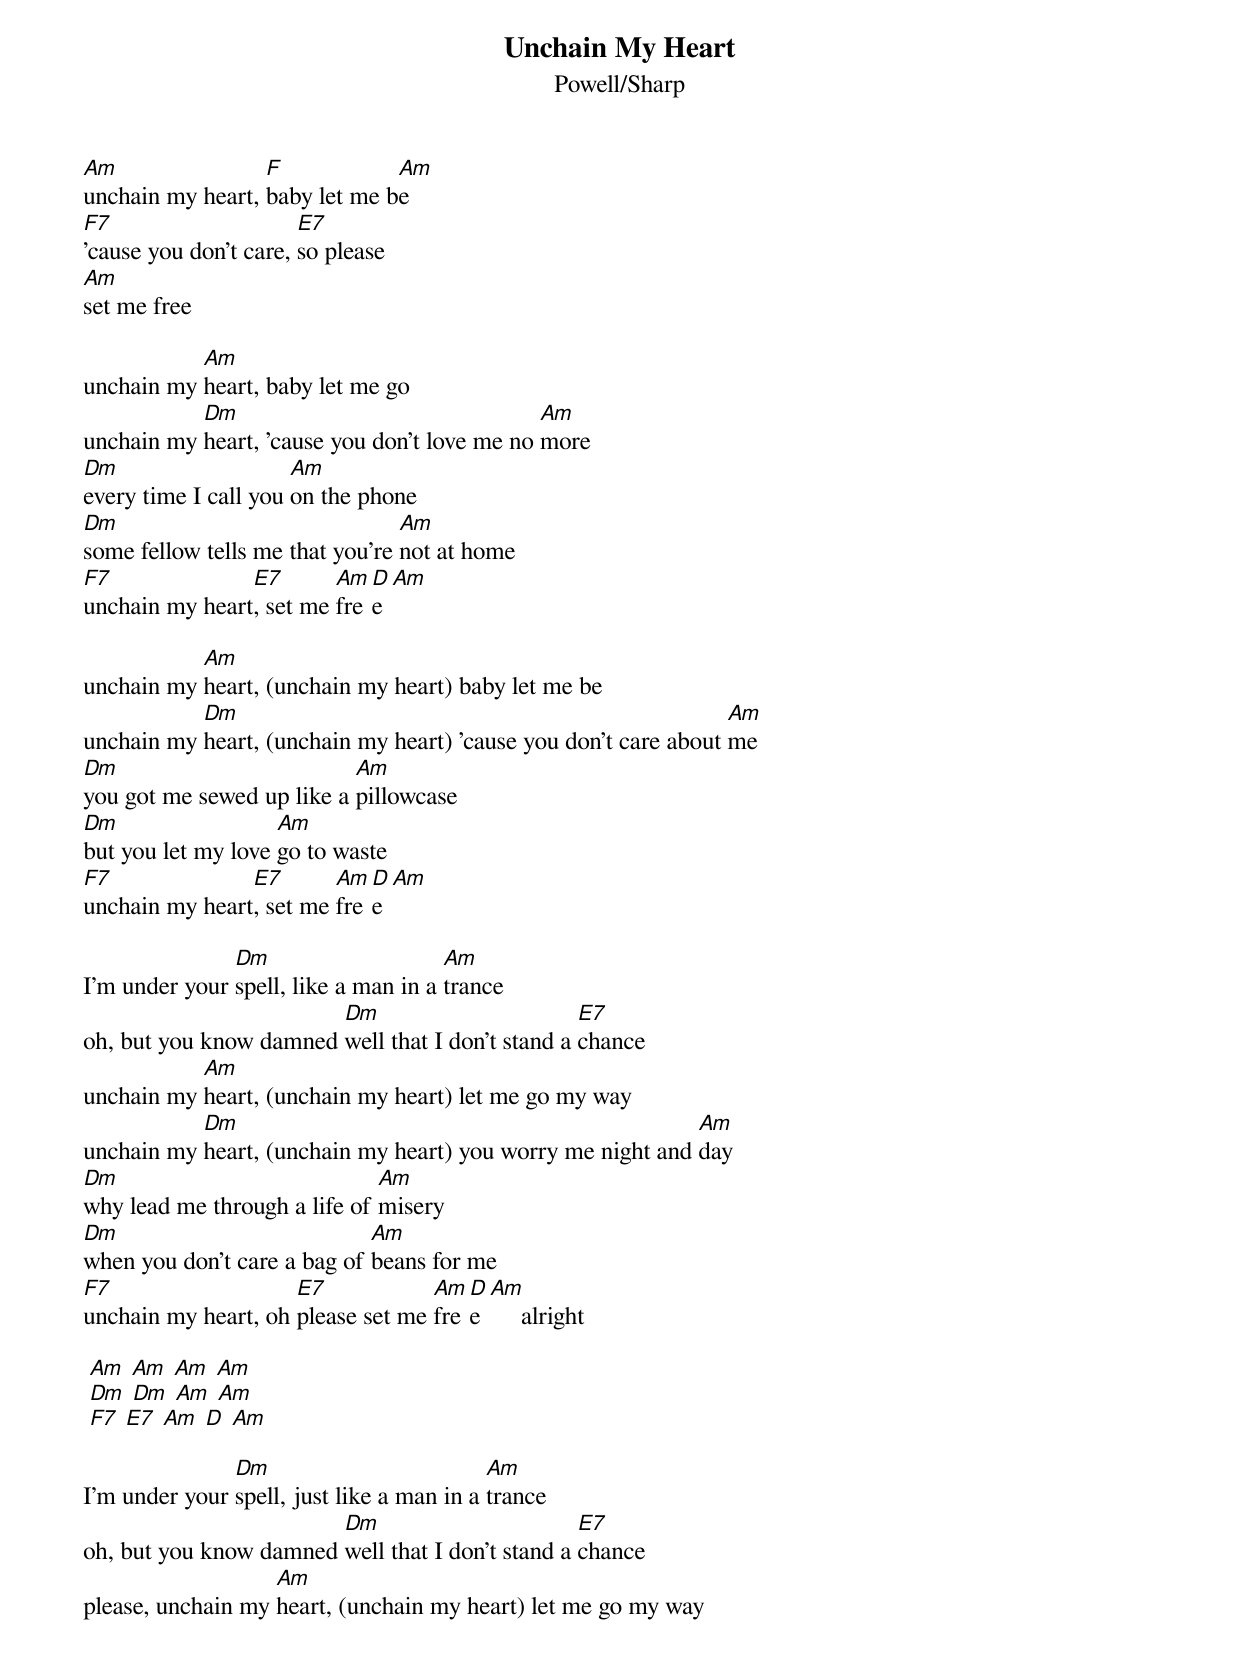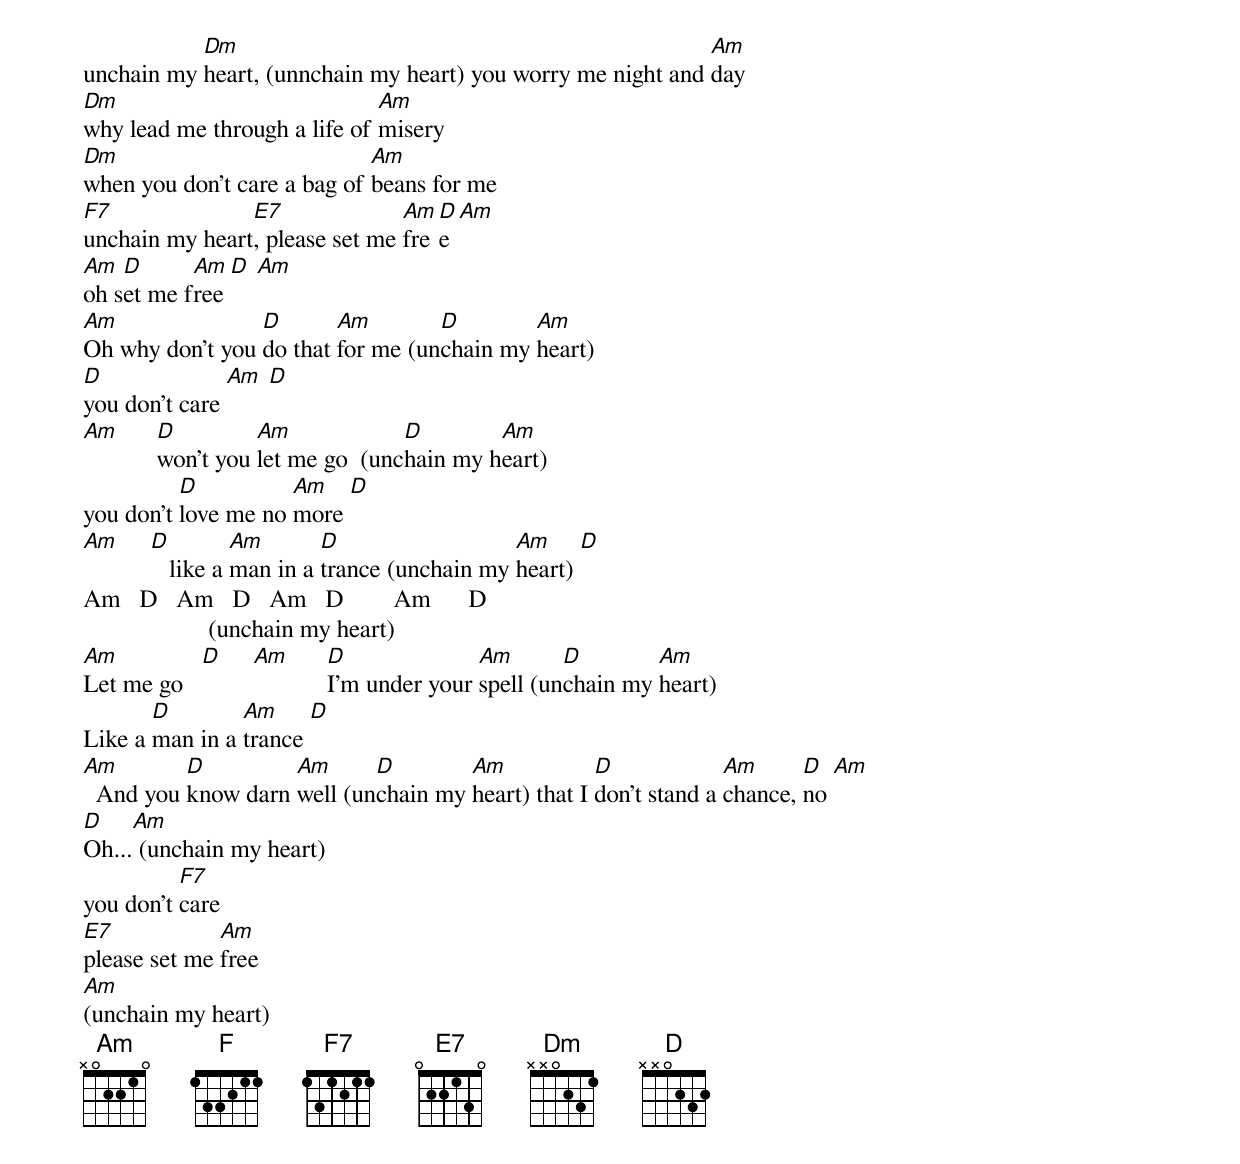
{title: Unchain My Heart }
{subtitle: Powell/Sharp}


[Am]unchain my heart, [F]baby let me b[Am]e
[F7]'cause you don't care, [E7]so please
[Am]set me free

unchain my [Am]heart, baby let me go
unchain my [Dm]heart, 'cause you don't love me no [Am]more
[Dm]every time I call you [Am]on the phone
[Dm]some fellow tells me that you're [Am]not at home
[F7]unchain my heart[E7], set me [Am]fre[D]e [Am]

unchain my [Am]heart, (unchain my heart) baby let me be
unchain my [Dm]heart, (unchain my heart) 'cause you don't care about [Am]me
[Dm]you got me sewed up like a [Am]pillowcase
[Dm]but you let my love [Am]go to waste
[F7]unchain my heart[E7], set me [Am]fre[D]e [Am]

I'm under your [Dm]spell, like a man in a [Am]trance
oh, but you know damned [Dm]well that I don't stand a [E7]chance
unchain my [Am]heart, (unchain my heart) let me go my way
unchain my [Dm]heart, (unchain my heart) you worry me night and [Am]day
[Dm]why lead me through a life of [Am]misery
[Dm]when you don't care a bag of [Am]beans for me
[F7]unchain my heart, oh [E7]please set me [Am]fre[D]e [Am]     alright

 [Am] [Am] [Am] [Am]
 [Dm] [Dm] [Am] [Am]
 [F7] [E7] [Am] [D] [Am]

I'm under your [Dm]spell, just like a man in a [Am]trance
oh, but you know damned [Dm]well that I don't stand a [E7]chance
please, unchain my [Am]heart, (unchain my heart) let me go my way
unchain my [Dm]heart, (unnchain my heart) you worry me night and [Am]day
[Dm]why lead me through a life of [Am]misery
[Dm]when you don't care a bag of [Am]beans for me
[F7]unchain my heart[E7], please set me [Am]fre[D]e [Am]
[Am]oh s[D]et me f[Am]ree [D] [Am]
[Am]Oh why don't you [D]do that [Am]for me (un[D]chain my [Am]heart)
[D]you don't care [Am] [D]
[Am]      [D]won't you [Am]let me go  (unc[D]hain my h[Am]eart)
you don't [D]love me no [Am]more [D]
[Am]     [D]   like a [Am]man in a [D]trance (unchain my [Am]heart) [D]
Am   D   Am   D   Am   D        Am      D
                    (unchain my heart)
[Am]Let me go   [D]     [Am]      [D]I'm under your [Am]spell (un[D]chain my [Am]heart)
Like a [D]man in a [Am]trance [D]
[Am]  And you [D]know darn [Am]well (un[D]chain my [Am]heart) that I [D]don't stand a [Am]chance, [D]no [Am]
[D]Oh...[Am] (unchain my heart)
you don't [F7]care
[E7]please set me [Am]free
[Am](unchain my heart)
